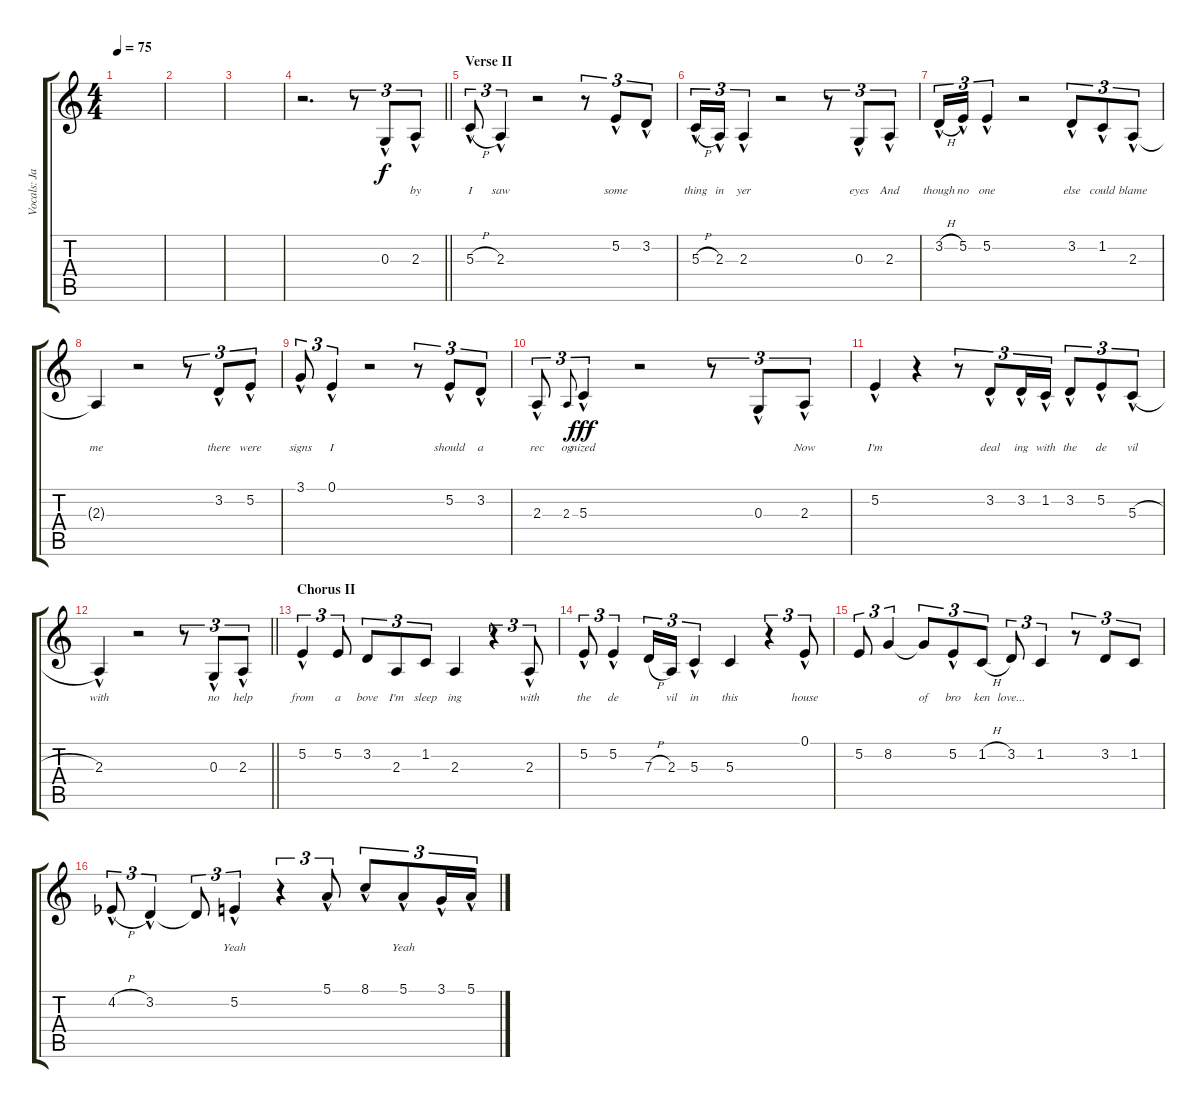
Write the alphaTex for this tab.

\track ("Vocals: Jack" "Vocals: Ja") {instrument lead2sawtooth}
\staff {score tabs}
\tuning (E4 B3 G3 D3 A2 E2) {hide}
\ts (4 4)
\tempo 75
\clef g2
\ks c
|
|
|
\barLineRight lightlight
r.2{d} r.8{tu (3 2)} 0.3{hac}.8{tu (3 2) lyrics (0 "") lyrics (1 "") lyrics (2 "") lyrics (3 "") lyrics (4 "")} 2.3{hac}.8{tu (3 2) lyrics (0 "by") lyrics (1 "") lyrics (2 "") lyrics (3 "") lyrics (4 "")} |
\section ("" "Verse II")
5.3{h hac}.8{tu (3 2) lyrics (0 "I") lyrics (1 "") lyrics (2 "") lyrics (3 "") lyrics (4 "")} 2.3{hac}.4{tu (3 2) lyrics (0 "saw") lyrics (1 "") lyrics (2 "") lyrics (3 "") lyrics (4 "")} r.2 r.8{tu (3 2)} 5.2{hac}.8{tu (3 2) lyrics (0 "some") lyrics (1 "") lyrics (2 "") lyrics (3 "") lyrics (4 "")} 3.2{hac}.8{tu (3 2) lyrics (0 "") lyrics (1 "") lyrics (2 "") lyrics (3 "") lyrics (4 "")} |
5.3{h hac}.16{tu (3 2) lyrics (0 "thing") lyrics (1 "") lyrics (2 "") lyrics (3 "") lyrics (4 "")} 2.3{hac}.16{tu (3 2) lyrics (0 "in") lyrics (1 "") lyrics (2 "") lyrics (3 "") lyrics (4 "")} 2.3{hac}.4{tu (3 2) lyrics (0 "yer") lyrics (1 "") lyrics (2 "") lyrics (3 "") lyrics (4 "")} r.2 r.8{tu (3 2)} 0.3{hac}.8{tu (3 2) lyrics (0 "eyes") lyrics (1 "") lyrics (2 "") lyrics (3 "") lyrics (4 "")} 2.3{hac}.8{tu (3 2) lyrics (0 "And") lyrics (1 "") lyrics (2 "") lyrics (3 "") lyrics (4 "")} |
3.2{h hac}.16{tu (3 2) lyrics (0 "though") lyrics (1 "") lyrics (2 "") lyrics (3 "") lyrics (4 "")} 5.2{hac}.16{tu (3 2) lyrics (0 "no") lyrics (1 "") lyrics (2 "") lyrics (3 "") lyrics (4 "")} 5.2{hac}.4{tu (3 2) lyrics (0 "one") lyrics (1 "") lyrics (2 "") lyrics (3 "") lyrics (4 "")} r.2 3.2{hac}.8{tu (3 2) lyrics (0 "else") lyrics (1 "") lyrics (2 "") lyrics (3 "") lyrics (4 "")} 1.2{hac}.8{tu (3 2) lyrics (0 "could") lyrics (1 "") lyrics (2 "") lyrics (3 "") lyrics (4 "")} 2.3{hac}.8{tu (3 2) lyrics (0 "blame") lyrics (1 "") lyrics (2 "") lyrics (3 "") lyrics (4 "")} |
2.3{t}.4{lyrics (0 "me") lyrics (1 "") lyrics (2 "") lyrics (3 "") lyrics (4 "")} r.2 r.8{tu (3 2)} 3.2{hac}.8{tu (3 2) lyrics (0 "there") lyrics (1 "") lyrics (2 "") lyrics (3 "") lyrics (4 "")} 5.2{hac}.8{tu (3 2) lyrics (0 "were") lyrics (1 "") lyrics (2 "") lyrics (3 "") lyrics (4 "")} |
3.1{hac}.8{tu (3 2) lyrics (0 "signs") lyrics (1 "") lyrics (2 "") lyrics (3 "") lyrics (4 "")} 0.1{hac}.4{tu (3 2) lyrics (0 "I") lyrics (1 "") lyrics (2 "") lyrics (3 "") lyrics (4 "")} r.2 r.8{tu (3 2)} 5.2{hac}.8{tu (3 2) lyrics (0 "should") lyrics (1 "") lyrics (2 "") lyrics (3 "") lyrics (4 "")} 3.2{hac}.8{tu (3 2) lyrics (0 "a") lyrics (1 "") lyrics (2 "") lyrics (3 "") lyrics (4 "")} |
2.3{hac}.8{tu (3 2) lyrics (0 "rec") lyrics (1 "") lyrics (2 "") lyrics (3 "") lyrics (4 "")} 2.3.8{lyrics (0 "og") lyrics (1 "") lyrics (2 "") lyrics (3 "") lyrics (4 "") gr onbeat dy f} 5.3{hac}.4{tu (3 2) lyrics (0 "nized") lyrics (1 "") lyrics (2 "") lyrics (3 "") lyrics (4 "") dy fff} r.2 r.8{tu (3 2)} 0.3{hac}.8{tu (3 2) lyrics (0 "") lyrics (1 "") lyrics (2 "") lyrics (3 "") lyrics (4 "")} 2.3{hac}.8{tu (3 2) lyrics (0 "Now") lyrics (1 "") lyrics (2 "") lyrics (3 "") lyrics (4 "")} |
5.2{hac}.4{lyrics (0 "I'm") lyrics (1 "") lyrics (2 "") lyrics (3 "") lyrics (4 "")} r.4 r.8{tu (3 2)} 3.2{hac}.8{tu (3 2) lyrics (0 "deal") lyrics (1 "") lyrics (2 "") lyrics (3 "") lyrics (4 "")} 3.2{hac}.16{tu (3 2) lyrics (0 "ing") lyrics (1 "") lyrics (2 "") lyrics (3 "") lyrics (4 "")} 1.2{hac}.16{tu (3 2) lyrics (0 "with") lyrics (1 "") lyrics (2 "") lyrics (3 "") lyrics (4 "")} 3.2{hac}.8{tu (3 2) lyrics (0 "the") lyrics (1 "") lyrics (2 "") lyrics (3 "") lyrics (4 "")} 5.2{hac}.8{tu (3 2) lyrics (0 "de") lyrics (1 "") lyrics (2 "") lyrics (3 "") lyrics (4 "")} 5.3{h hac}.8{tu (3 2) lyrics (0 "vil") lyrics (1 "") lyrics (2 "") lyrics (3 "") lyrics (4 "")} |
\barLineRight lightlight
2.3{hac}.4{lyrics (0 "with") lyrics (1 "") lyrics (2 "") lyrics (3 "") lyrics (4 "")} r.2 r.8{tu (3 2)} 0.3{hac}.8{tu (3 2) lyrics (0 "no") lyrics (1 "") lyrics (2 "") lyrics (3 "") lyrics (4 "")} 2.3{hac}.8{tu (3 2) lyrics (0 "help") lyrics (1 "") lyrics (2 "") lyrics (3 "") lyrics (4 "")} |
\section ("" "Chorus II")
5.2{hac}.4{tu (3 2) lyrics (0 "from") lyrics (1 "") lyrics (2 "") lyrics (3 "") lyrics (4 "")} 5.2.8{tu (3 2) lyrics (0 "a") lyrics (1 "") lyrics (2 "") lyrics (3 "") lyrics (4 "")} 3.2.8{tu (3 2) lyrics (0 "bove") lyrics (1 "") lyrics (2 "") lyrics (3 "") lyrics (4 "")} 2.3.8{tu (3 2) lyrics (0 "I'm") lyrics (1 "") lyrics (2 "") lyrics (3 "") lyrics (4 "")} 1.2.8{tu (3 2) lyrics (0 "sleep") lyrics (1 "") lyrics (2 "") lyrics (3 "") lyrics (4 "")} 2.3.4{lyrics (0 "ing") lyrics (1 "") lyrics (2 "") lyrics (3 "") lyrics (4 "")} r.4{tu (3 2)} 2.3{hac}.8{tu (3 2) lyrics (0 "with") lyrics (1 "") lyrics (2 "") lyrics (3 "") lyrics (4 "")} |
5.2{hac}.8{tu (3 2) lyrics (0 "the") lyrics (1 "") lyrics (2 "") lyrics (3 "") lyrics (4 "")} 5.2{hac}.4{tu (3 2) lyrics (0 "de") lyrics (1 "") lyrics (2 "") lyrics (3 "") lyrics (4 "")} 7.3{h}.16{tu (3 2) lyrics (0 "") lyrics (1 "") lyrics (2 "") lyrics (3 "") lyrics (4 "")} 2.3.16{tu (3 2) lyrics (0 "vil") lyrics (1 "") lyrics (2 "") lyrics (3 "") lyrics (4 "")} 5.3{hac}.4{tu (3 2) lyrics (0 "in") lyrics (1 "") lyrics (2 "") lyrics (3 "") lyrics (4 "")} 5.3.4{lyrics (0 "this") lyrics (1 "") lyrics (2 "") lyrics (3 "") lyrics (4 "")} r.4{tu (3 2)} 0.1{hac}.8{tu (3 2) lyrics (0 "house") lyrics (1 "") lyrics (2 "") lyrics (3 "") lyrics (4 "")} |
5.2.8{tu (3 2) lyrics (0 "") lyrics (1 "") lyrics (2 "") lyrics (3 "") lyrics (4 "")} 8.2.4{tu (3 2) lyrics (0 "") lyrics (1 "") lyrics (2 "") lyrics (3 "") lyrics (4 "")} 8.2{t}.8{tu (3 2) lyrics (0 "of") lyrics (1 "") lyrics (2 "") lyrics (3 "") lyrics (4 "")} 5.2{hac}.8{tu (3 2) lyrics (0 "bro") lyrics (1 "") lyrics (2 "") lyrics (3 "") lyrics (4 "")} 1.2{h}.8{tu (3 2) lyrics (0 "ken") lyrics (1 "") lyrics (2 "") lyrics (3 "") lyrics (4 "")} 3.2.8{tu (3 2) lyrics (0 "love...") lyrics (1 "") lyrics (2 "") lyrics (3 "") lyrics (4 "")} 1.2.4{tu (3 2) lyrics (0 "") lyrics (1 "") lyrics (2 "") lyrics (3 "") lyrics (4 "")} r.8{tu (3 2)} 3.2.8{tu (3 2) lyrics (0 "") lyrics (1 "") lyrics (2 "") lyrics (3 "") lyrics (4 "")} 1.2.8{tu (3 2) lyrics (0 "") lyrics (1 "") lyrics (2 "") lyrics (3 "") lyrics (4 "")} |
4.2{h hac acc b}.8{tu (3 2) lyrics (0 "") lyrics (1 "") lyrics (2 "") lyrics (3 "") lyrics (4 "")} 3.2{hac}.4{tu (3 2) lyrics (0 "") lyrics (1 "") lyrics (2 "") lyrics (3 "") lyrics (4 "")} 3.2{t}.8{tu (3 2) lyrics (0 "") lyrics (1 "") lyrics (2 "") lyrics (3 "") lyrics (4 "")} 5.2{hac}.4{tu (3 2) lyrics (0 "Yeah") lyrics (1 "") lyrics (2 "") lyrics (3 "") lyrics (4 "")} r.4{tu (3 2)} 5.1{hac}.8{tu (3 2) lyrics (0 "") lyrics (1 "") lyrics (2 "") lyrics (3 "") lyrics (4 "")} 8.1{hac}.8{tu (3 2) lyrics (0 "") lyrics (1 "") lyrics (2 "") lyrics (3 "") lyrics (4 "")} 5.1{hac}.8{tu (3 2) lyrics (0 "Yeah") lyrics (1 "") lyrics (2 "") lyrics (3 "") lyrics (4 "")} 3.1{hac}.16{tu (3 2) lyrics (0 "") lyrics (1 "") lyrics (2 "") lyrics (3 "") lyrics (4 "")} 5.1{h hac}.16{tu (3 2) lyrics (0 "") lyrics (1 "") lyrics (2 "") lyrics (3 "") lyrics (4 "")}
